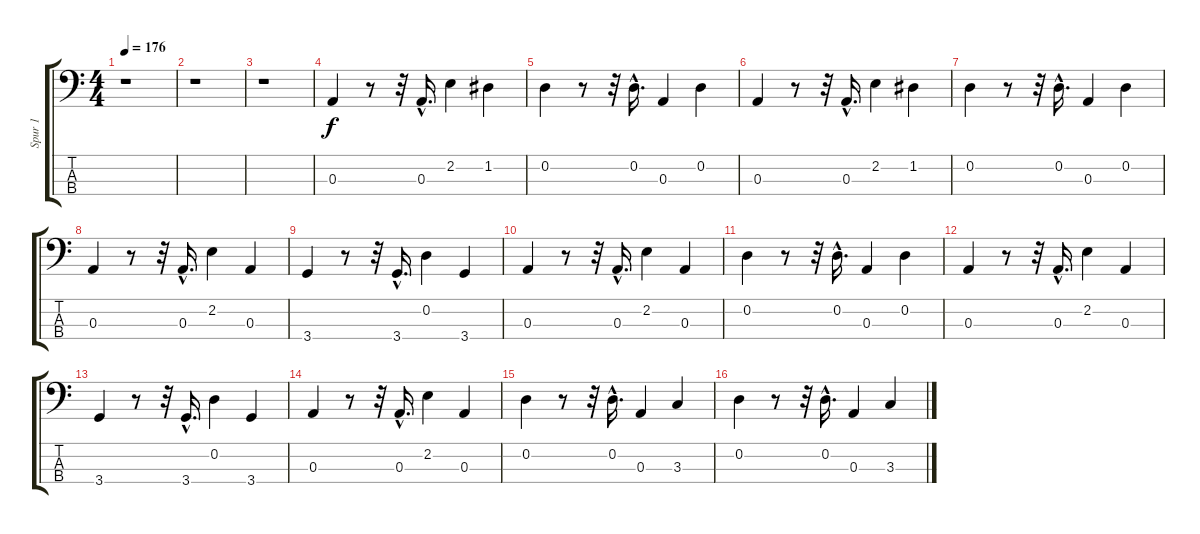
\track ("Spur 1" "Spur 1") {instrument electricbassfinger}
\staff {score tabs}
\tuning (G2 D2 A1 E1) {hide}
\ts (4 4)
\tempo 176
\clef f4
\ks c
r.1{dy f instrument electricbassfinger} |
r.1 |
r.1 |
0.3.4 r.8 r.32 0.3{hac}.16{d} 2.2.4 1.2.4 |
0.2.4 r.8 r.32 0.2{hac}.16{d} 0.3.4 0.2.4 |
0.3.4 r.8 r.32 0.3{hac}.16{d} 2.2.4 1.2.4 |
0.2.4 r.8 r.32 0.2{hac}.16{d} 0.3.4 0.2.4 |
0.3.4 r.8 r.32 0.3{hac}.16{d} 2.2.4 0.3.4 |
3.4.4 r.8 r.32 3.4{hac}.16{d} 0.2.4 3.4.4 |
0.3.4 r.8 r.32 0.3{hac}.16{d} 2.2.4 0.3.4 |
0.2.4 r.8 r.32 0.2{hac}.16{d} 0.3.4 0.2.4 |
0.3.4 r.8 r.32 0.3{hac}.16{d} 2.2.4 0.3.4 |
3.4.4 r.8 r.32 3.4{hac}.16{d} 0.2.4 3.4.4 |
0.3.4 r.8 r.32 0.3{hac}.16{d} 2.2.4 0.3.4 |
0.2.4 r.8 r.32 0.2{hac}.16{d} 0.3.4 3.3.4 |
0.2.4 r.8 r.32 0.2{hac}.16{d} 0.3.4 3.3.4
